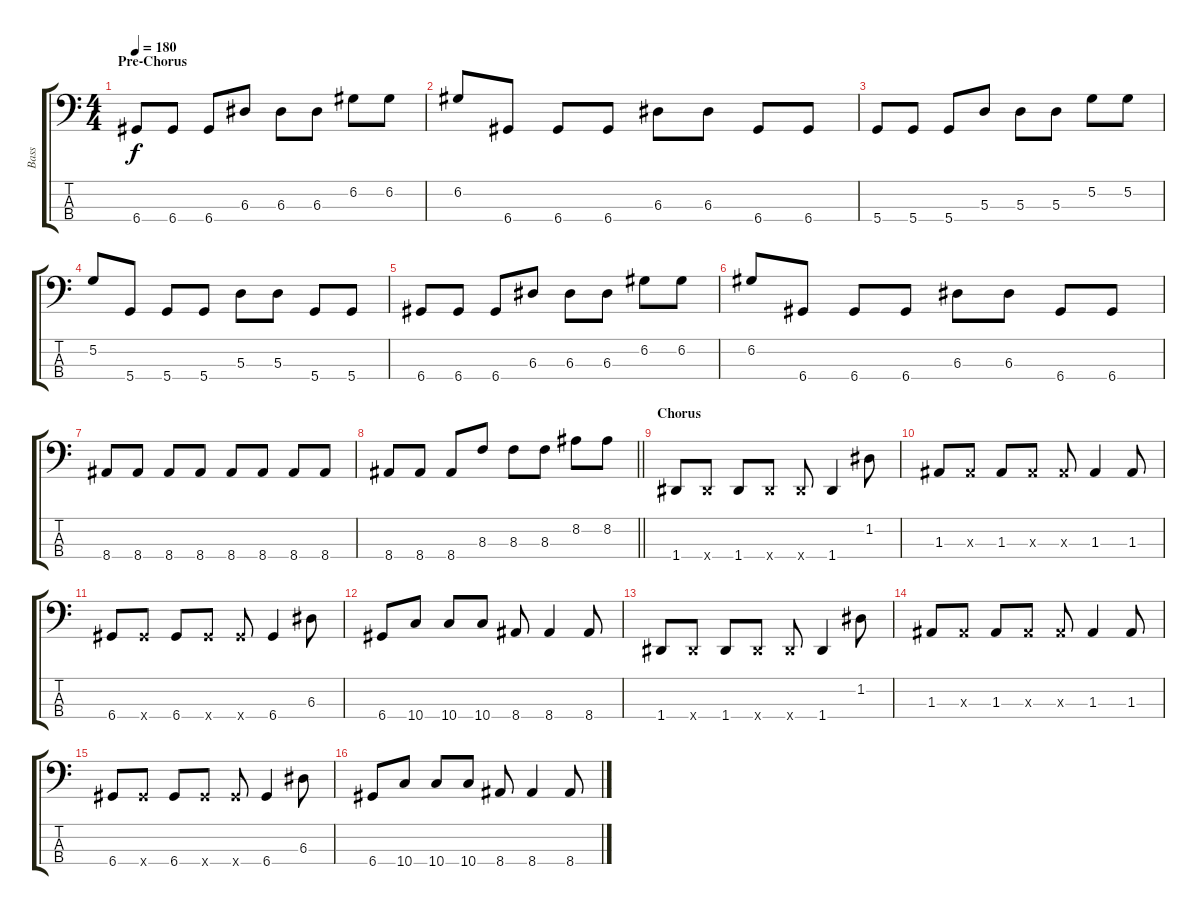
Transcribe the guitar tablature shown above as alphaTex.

\track ("Bass" "Bass") {instrument electricbasspick}
\staff {score tabs}
\tuning (G2 D2 A1 D1) {hide}
\ts (4 4)
\section ("" "Pre-Chorus")
\tempo 180
\clef f4
\ks c
6.4.8{dy f} 6.4.8 6.4.8 6.3.8 6.3.8 6.3.8 6.2.8 6.2.8 |
6.2.8 6.4.8 6.4.8 6.4.8 6.3.8 6.3.8 6.4.8 6.4.8 |
5.4.8 5.4.8 5.4.8 5.3.8 5.3.8 5.3.8 5.2.8 5.2.8 |
5.2.8 5.4.8 5.4.8 5.4.8 5.3.8 5.3.8 5.4.8 5.4.8 |
6.4.8 6.4.8 6.4.8 6.3.8 6.3.8 6.3.8 6.2.8 6.2.8 |
6.2.8 6.4.8 6.4.8 6.4.8 6.3.8 6.3.8 6.4.8 6.4.8 |
8.4.8 8.4.8 8.4.8 8.4.8 8.4.8 8.4.8 8.4.8 8.4.8 |
\barLineRight lightlight
8.4.8 8.4.8 8.4.8 8.3.8 8.3.8 8.3.8 8.2.8 8.2.8 |
\section ("" "Chorus")
1.4.8 1.4{x}.8 1.4.8 1.4{x}.8 1.4{x}.8 1.4.4 1.2.8 |
1.3.8 1.3{x}.8 1.3.8 1.3{x}.8 1.3{x}.8 1.3.4 1.3.8 |
6.4.8 6.4{x}.8 6.4.8 6.4{x}.8 6.4{x}.8 6.4.4 6.3.8 |
6.4.8 10.4.8 10.4.8 10.4.8 8.4.8 8.4.4 8.4.8 |
1.4.8 1.4{x}.8 1.4.8 1.4{x}.8 1.4{x}.8 1.4.4 1.2.8 |
1.3.8 1.3{x}.8 1.3.8 1.3{x}.8 1.3{x}.8 1.3.4 1.3.8 |
6.4.8 6.4{x}.8 6.4.8 6.4{x}.8 6.4{x}.8 6.4.4 6.3.8 |
6.4.8 10.4.8 10.4.8 10.4.8 8.4.8 8.4.4 8.4.8
